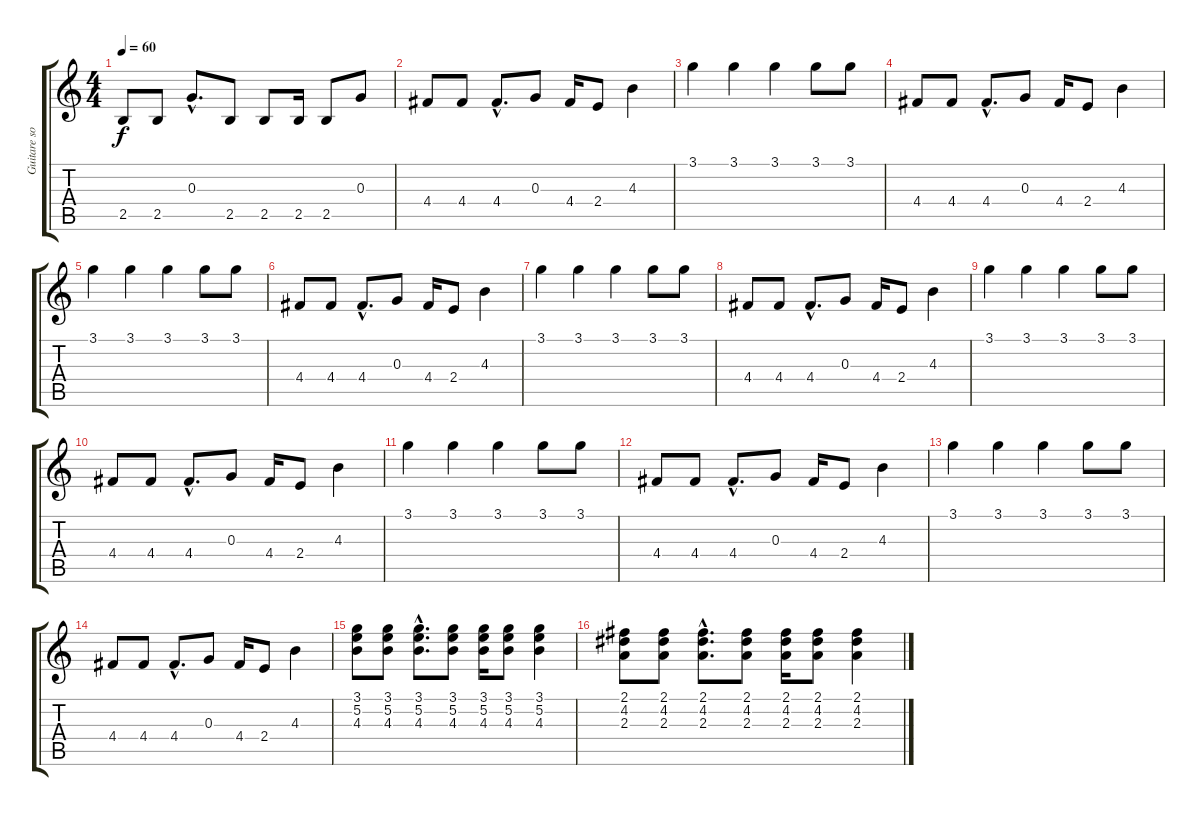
\track ("Guitare solo" "Guitare so") {instrument acousticguitarnylon}
\staff {score tabs}
\tuning (E4 B3 G3 D3 A2 E2) {hide}
\ts (4 4)
\tempo 60
\clef g2
\ks c
2.5.8{dy f} 2.5.8 0.3{hac}.8{d} 2.5.8 2.5.8 2.5.16 2.5.8 0.3.8 |
4.4.8 4.4.8 4.4{hac}.8{d} 0.3.8 4.4.16 2.4.8 4.3.4 |
3.1.4 3.1.4 3.1.4 3.1.8 3.1.8 |
4.4.8 4.4.8 4.4{hac}.8{d} 0.3.8 4.4.16 2.4.8 4.3.4 |
3.1.4 3.1.4 3.1.4 3.1.8 3.1.8 |
4.4.8 4.4.8 4.4{hac}.8{d} 0.3.8 4.4.16 2.4.8 4.3.4 |
3.1.4 3.1.4 3.1.4 3.1.8 3.1.8 |
4.4.8 4.4.8 4.4{hac}.8{d} 0.3.8 4.4.16 2.4.8 4.3.4 |
3.1.4 3.1.4 3.1.4 3.1.8 3.1.8 |
4.4.8 4.4.8 4.4{hac}.8{d} 0.3.8 4.4.16 2.4.8 4.3.4 |
3.1.4 3.1.4 3.1.4 3.1.8 3.1.8 |
4.4.8 4.4.8 4.4{hac}.8{d} 0.3.8 4.4.16 2.4.8 4.3.4 |
3.1.4 3.1.4 3.1.4 3.1.8 3.1.8 |
4.4.8 4.4.8 4.4{hac}.8{d} 0.3.8 4.4.16 2.4.8 4.3.4 |
(3.1 5.2 4.3).8 (3.1 5.2 4.3).8 (3.1{hac} 5.2{hac} 4.3{hac}).8{d} (3.1 5.2 4.3).8 (3.1 5.2 4.3).16 (3.1 5.2 4.3).8 (3.1 5.2 4.3).4 |
(2.1 4.2 2.3).8 (2.1 4.2 2.3).8 (2.1{hac} 4.2{hac} 2.3{hac}).8{d} (2.1 4.2 2.3).8 (2.1 4.2 2.3).16 (2.1 4.2 2.3).8 (2.1 4.2 2.3).4
